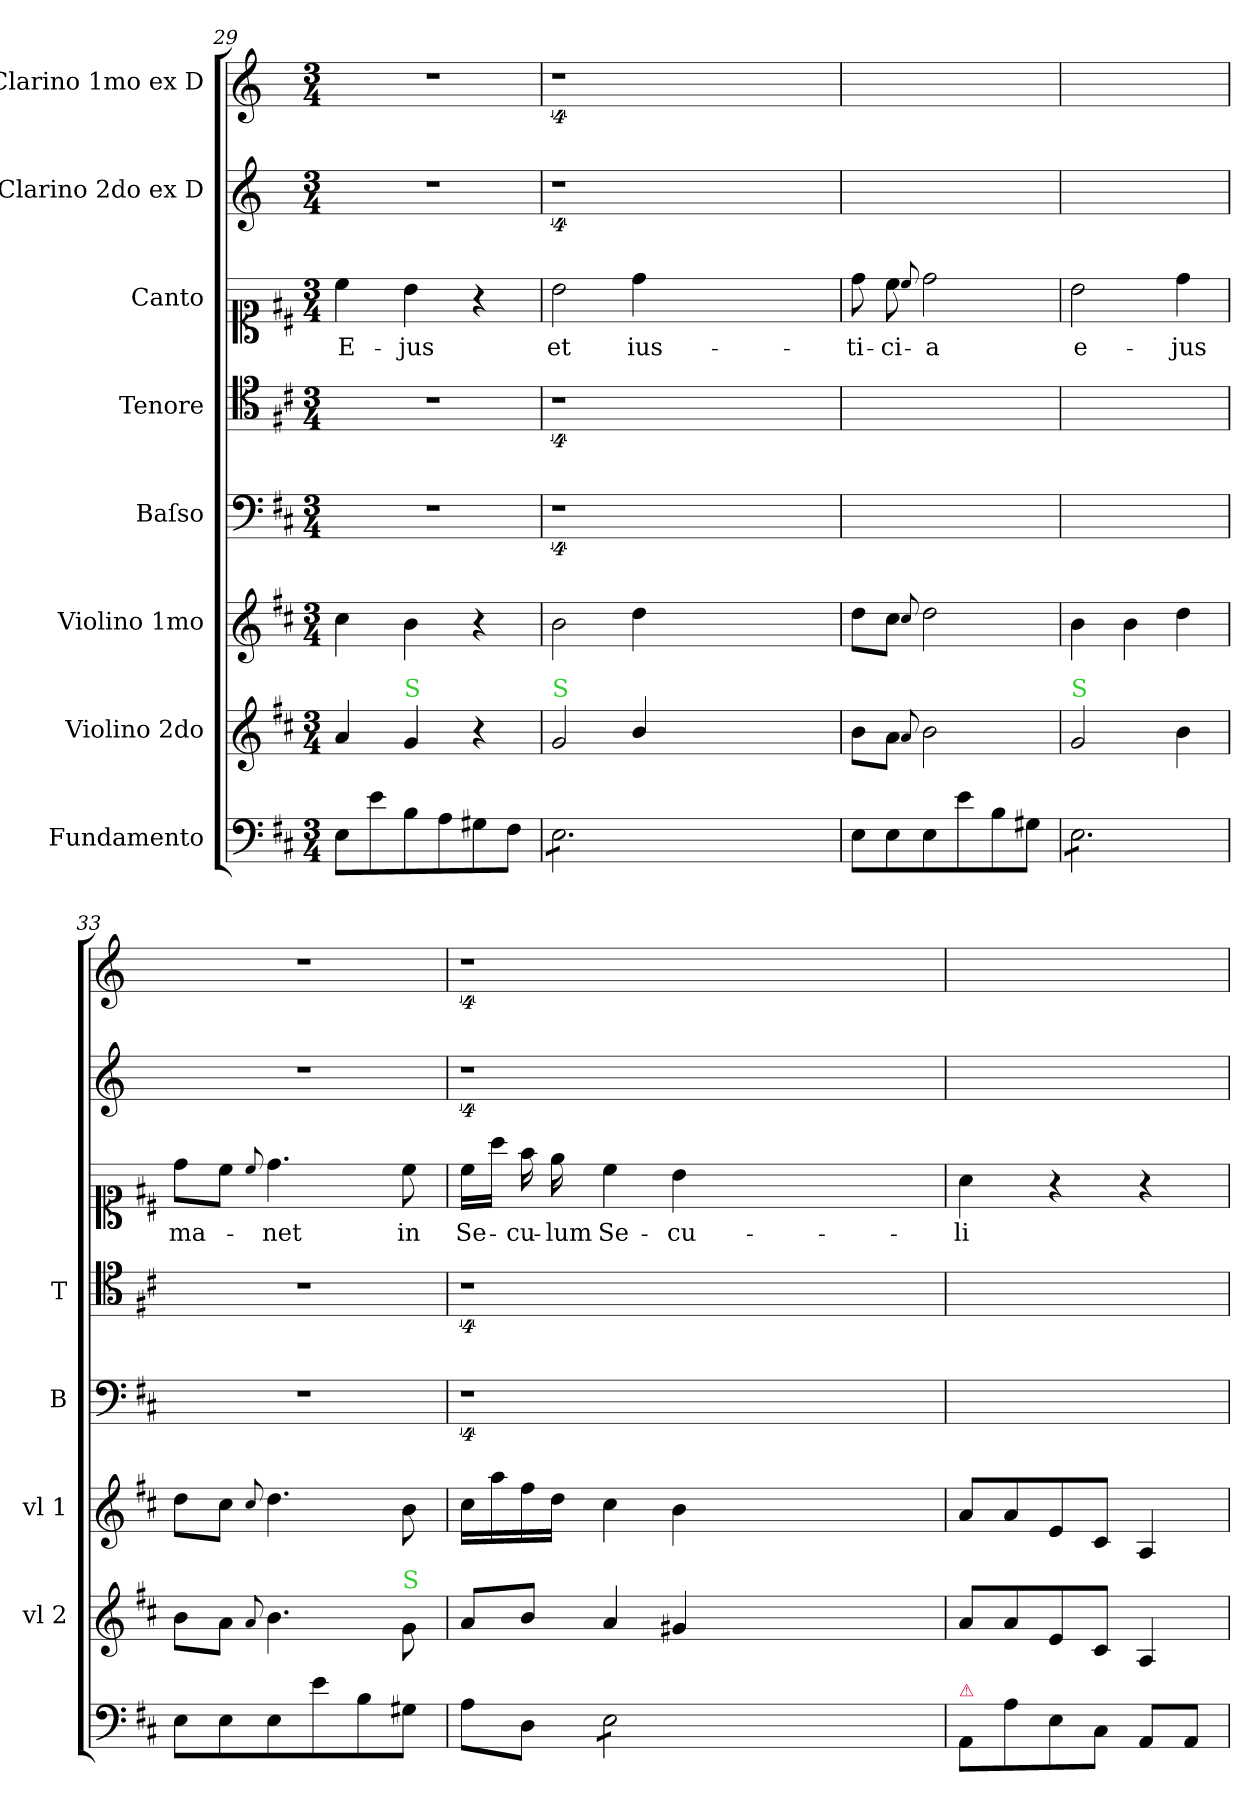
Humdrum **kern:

**kern	**kern	**kern	**kern	**kern	**kern	**text	**kern	**kern
*part8	*part7	*part6	*part5	*part4	*part3	*part3	*part2	*part1
*staff8	*staff7	*staff6	*staff5	*staff4	*staff3	*staff3	*staff2	*staff1
*I"Fundamento	*I"Violino 2do	*I"Violino 1mo	*I"Baſso	*I"Tenore	*I"Canto	*	*I"Clarino 2do ex D	*I"Clarino 1mo ex D
*	*I'vl 2	*I'vl 1	*I'B	*I'T	*	*	*	*
*clefF4	*clefG2	*clefG2	*clefF4	*clefC4	*clefC1	*	*clefG2	*clefG2
*	*	*	*	*	*	*	*ITrd-1c-2	*ITrd-1c-2
*k[f#c#]	*k[f#c#]	*k[f#c#]	*k[f#c#]	*k[f#c#]	*k[f#c#]	*	*k[f#c#]	*k[f#c#]
*D:	*D:	*D:	*D:	*D:	*D:	*	*D:	*D:
*M3/4	*M3/4	*M3/4	*M3/4	*M3/4	*M3/4	*	*M3/4	*M3/4
=29	=29	=29	=29	=29	=29	=29	=29	=29
8E\L	4a/	4cc#\	2.r	2.r	4cc#\	E-	2.r	2.r
8e\	.	.	.	.	.	.	.	.
!	!LO:TX:a:color=limegreen:t=S	!	!	!	!	!	!	!
8B\	4g/	4b\	.	.	4b\	-jus	.	.
8A\	.	.	.	.	.	.	.	.
8G#X\	4r	4r	.	.	4r	.	.	.
8F#\J	.	.	.	.	.	.	.	.
=30	=30	=30	=30	=30	=30	=30	=30	=30
!	!LO:TX:a:color=limegreen:t=S	!	!	!	!	!	!	!
*tremolo	*	*	*	*	*	*	*	*
8E\L	2g/	2b\	4%9r	4%9r	2b\	et	4%9r	4%9r
8E\	.	.	.	.	.	.	.	.
8E\	.	.	.	.	.	.	.	.
8E\	.	.	.	.	.	.	.	.
8E\	4b/	4dd\	.	.	4dd\	ius-	.	.
8E\J	.	.	.	.	.	.	.	.
*Xtremolo	*	*	*	*	*	*	*	*
1.ryy	1.ryy	1.ryy	.	.	1.ryy	.	.	.
=31	=31	=31	=31	=31	=31	=31	=31	=31
8E\L	8b\L	8dd\L	2.ryy	2.ryy	8dd\	-ti-	2.ryy	2.ryy
8E\	8a\J	8cc#\J	.	.	8cc#\	-ci-	.	.
.	8qqa/	8qqcc#/	.	.	8qqcc#/	.	.	.
8E\	2b\	2dd\	.	.	2dd\	-a	.	.
8e\	.	.	.	.	.	.	.	.
8B\	.	.	.	.	.	.	.	.
8G#X\J	.	.	.	.	.	.	.	.
=32	=32	=32	=32	=32	=32	=32	=32	=32
!	!LO:TX:a:color=limegreen:t=S	!	!	!	!	!	!	!
*tremolo	*	*	*	*	*	*	*	*
8E\L	2g/	4b\	2.ryy	2.ryy	2b\	e-	2.ryy	2.ryy
8E\	.	.	.	.	.	.	.	.
8E\	.	4b\	.	.	.	.	.	.
8E\	.	.	.	.	.	.	.	.
8E\	4b\	4dd\	.	.	4dd\	-jus	.	.
8E\J	.	.	.	.	.	.	.	.
*Xtremolo	*	*	*	*	*	*	*	*
=33	=33	=33	=33	=33	=33	=33	=33	=33
8E\L	8b\L	8dd\L	2.r	2.r	8dd\L	ma-	2.r	2.r
8E\	8a\J	8cc#\J	.	.	8cc#\J	.	.	.
.	8qqa/	8qqcc#/	.	.	8qqcc#/	.	.	.
8E\	4.b\	4.dd\	.	.	4.dd\	-net	.	.
8e\	.	.	.	.	.	.	.	.
8B\	.	.	.	.	.	.	.	.
!	!LO:TX:a:color=limegreen:t=S	!	!	!	!	!	!	!
8G#X\J	8g\	8b\	.	.	8cc#\	in	.	.
=34	=34	=34	=34	=34	=34	=34	=34	=34
8A\L	8a/L	16cc#\LL	4%9r	4%9r	16cc#\LL	Se-	4%9r	4%9r
.	.	16aa\	.	.	16aa\JJ	.	.	.
8D\J	8b/J	16ff#\	.	.	16ff#\	-cu-	.	.
.	.	16dd\JJ	.	.	16ee\	-lum	.	.
*tremolo	*	*	*	*	*	*	*	*
8E\L	4a/	4cc#\	.	.	4cc#\	Se-	.	.
8E\	.	.	.	.	.	.	.	.
8E\	4g#X/	4b\	.	.	4b\	-cu-	.	.
8E\J	.	.	.	.	.	.	.	.
*Xtremolo	*	*	*	*	*	*	*	*
1.ryy	1.ryy	1.ryy	.	.	1.ryy	.	.	.
=35	=35	=35	=35	=35	=35	=35	=35	=35
!LO:TX:a:color=crimson:t=⚠	!	!	!	!	!	!	!	!
8AA/L	8a/L	8a/L	2.ryy	2.ryy	4a\	-li	2.ryy	2.ryy
8A\	8a/	8a/	.	.	.	.	.	.
8E\	8e/	8e/	.	.	4r	.	.	.
8C#\J	8c#/J	8c#/J	.	.	.	.	.	.
8AA/L	4A/	4A/	.	.	4r	.	.	.
8AA/J	.	.	.	.	.	.	.	.
=	=	=	=	=	=	=	=	=
*-	*-	*-	*-	*-	*-	*-	*-	*-
